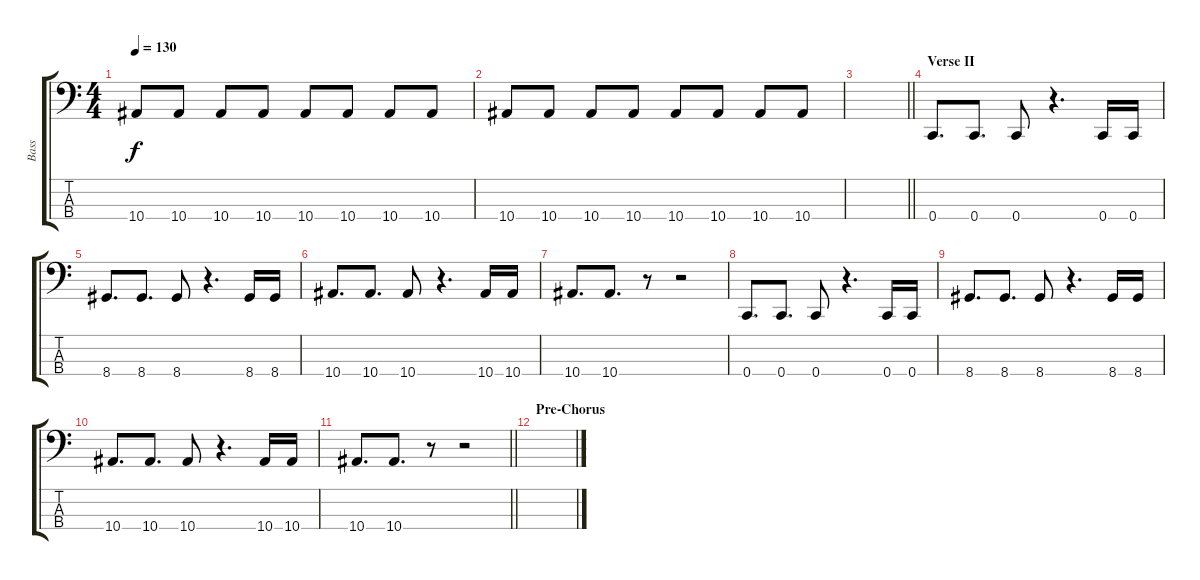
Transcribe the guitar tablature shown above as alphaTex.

\track ("Bass" "Bass") {instrument electricbasspick}
\staff {score tabs}
\tuning (F2 C2 G1 C1) {hide}
\ts (4 4)
\tempo 130
\clef f4
\ks c
10.4.8{dy f} 10.4.8 10.4.8 10.4.8 10.4.8 10.4.8 10.4.8 10.4.8 |
10.4.8 10.4.8 10.4.8 10.4.8 10.4.8 10.4.8 10.4.8 10.4.8 |
\barLineRight lightlight
|
\section ("" "Verse II")
0.4.8{d} 0.4.8{d} 0.4.8 r.4{d} 0.4.16 0.4.16 |
8.4.8{d} 8.4.8{d} 8.4.8 r.4{d} 8.4.16 8.4.16 |
10.4.8{d} 10.4.8{d} 10.4.8 r.4{d} 10.4.16 10.4.16 |
10.4.8{d} 10.4.8{d} r.8 r.2 |
0.4.8{d} 0.4.8{d} 0.4.8 r.4{d} 0.4.16 0.4.16 |
8.4.8{d} 8.4.8{d} 8.4.8 r.4{d} 8.4.16 8.4.16 |
10.4.8{d} 10.4.8{d} 10.4.8 r.4{d} 10.4.16 10.4.16 |
\barLineRight lightlight
10.4.8{d} 10.4.8{d} r.8 r.2 |
\section ("" "Pre-Chorus")
